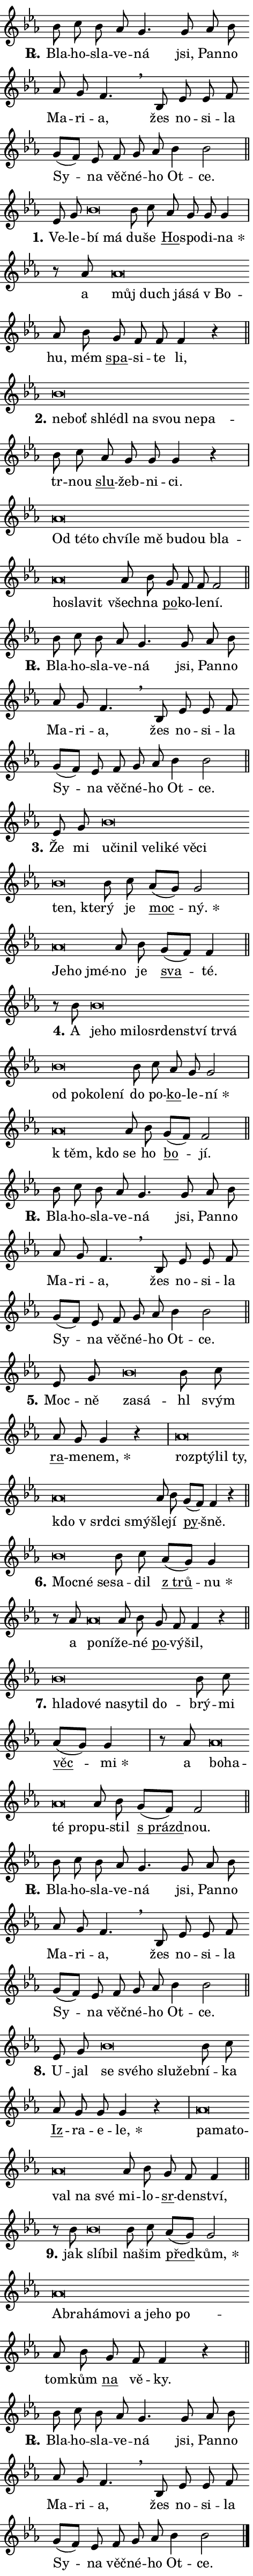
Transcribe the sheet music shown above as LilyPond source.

\version "2.24.0"
\header { tagline = "" }
\paper {
  indent = 0\cm
  top-margin = 0\cm
  right-margin = 0.13\cm % to fit lyric hyphens
  bottom-margin = 0\cm
  left-margin = 0\cm
  paper-width = 8\cm
  page-breaking = #ly:one-page-breaking
  system-system-spacing.basic-distance = #11
  score-system-spacing.basic-distance = #11
  ragged-last = ##f
}


%% Author: Thomas Morley
%% https://lists.gnu.org/archive/html/lilypond-user/2020-05/msg00002.html
#(define (line-position grob)
"Returns position of @var[grob} in current system:
   @code{'start}, if at first time-step
   @code{'end}, if at last time-step
   @code{'middle} otherwise
"
  (let* ((col (ly:item-get-column grob))
         (ln (ly:grob-object col 'left-neighbor))
         (rn (ly:grob-object col 'right-neighbor))
         (col-to-check-left (if (ly:grob? ln) ln col))
         (col-to-check-right (if (ly:grob? rn) rn col))
         (break-dir-left
           (and
             (ly:grob-property col-to-check-left 'non-musical #f)
             (ly:item-break-dir col-to-check-left)))
         (break-dir-right
           (and
             (ly:grob-property col-to-check-right 'non-musical #f)
             (ly:item-break-dir col-to-check-right))))
        (cond ((eqv? 1 break-dir-left) 'start)
              ((eqv? -1 break-dir-right) 'end)
              (else 'middle))))

#(define (tranparent-at-line-position vctor)
  (lambda (grob)
  "Relying on @code{line-position} select the relevant enry from @var{vctor}.
Used to determine transparency,"
    (case (line-position grob)
      ((end) (not (vector-ref vctor 0)))
      ((middle) (not (vector-ref vctor 1)))
      ((start) (not (vector-ref vctor 2))))))

noteHeadBreakVisibility =
#(define-music-function (break-visibility)(vector?)
"Makes @code{NoteHead}s transparent relying on @var{break-visibility}"
#{
  \override NoteHead.transparent =
    #(tranparent-at-line-position break-visibility)
#})

#(define delete-ledgers-for-transparent-note-heads
  (lambda (grob)
    "Reads whether a @code{NoteHead} is transparent.
If so this @code{NoteHead} is removed from @code{'note-heads} from
@var{grob}, which is supposed to be @code{LedgerLineSpanner}.
As a result ledgers are not printed for this @code{NoteHead}"
    (let* ((nhds-array (ly:grob-object grob 'note-heads))
           (nhds-list
             (if (ly:grob-array? nhds-array)
                 (ly:grob-array->list nhds-array)
                 '()))
           ;; Relies on the transparent-property being done before
           ;; Staff.LedgerLineSpanner.after-line-breaking is executed.
           ;; This is fragile ...
           (to-keep
             (remove
               (lambda (nhd)
                 (ly:grob-property nhd 'transparent #f))
               nhds-list)))
      ;; TODO find a better method to iterate over grob-arrays, similiar
      ;; to filter/remove etc for lists
      ;; For now rebuilt from scratch
      (set! (ly:grob-object grob 'note-heads)  '())
      (for-each
        (lambda (nhd)
          (ly:pointer-group-interface::add-grob grob 'note-heads nhd))
        to-keep))))

squashNotes = {
  \override NoteHead.X-extent = #'(-0.2 . 0.2)
  \override NoteHead.Y-extent = #'(-0.75 . 0)
  \override NoteHead.stencil =
    #(lambda (grob)
       (let ((pos (ly:grob-property grob 'staff-position)))
         (begin
           (if (< pos -7) (display "ERROR: Lower brevis then expected\n") (display ""))
           (if (<= pos -6) ly:text-interface::print ly:note-head::print))))
}
unSquashNotes = {
  \revert NoteHead.X-extent
  \revert NoteHead.Y-extent
  \revert NoteHead.stencil
}

hideNotes = \noteHeadBreakVisibility #begin-of-line-visible
unHideNotes = \noteHeadBreakVisibility #all-visible

% work-around for resetting accidentals
% https://lilypond.org/doc/v2.23/Documentation/notation/displaying-rhythms#unmetered-music
cadenzaMeasure = {
  \cadenzaOff
  \partial 1024 s1024
  \cadenzaOn
}

#(define-markup-command (accent layout props text) (markup?)
  "Underline accented syllable"
  (interpret-markup layout props
    #{\markup \override #'(offset . 4.3) \underline { #text }#}))

responsum = \markup \concat {
  "R" \hspace #-1.05 \path #0.1 #'((moveto 0 0.07) (lineto 0.9 0.8)) \hspace #0.05 "."
}

spaceSize = #0.6828661417322834 % exact space size for TeX Gyre Schola

\layout {
  \context {
    \Staff
    \remove "Time_signature_engraver"
    \override LedgerLineSpanner.after-line-breaking = #delete-ledgers-for-transparent-note-heads
  }
  \context {
    \Lyrics {
      \override LyricSpace.minimum-distance = \spaceSize
      \override LyricText.font-name = #"TeX Gyre Schola"
      \override LyricText.font-size = 1
      \override StanzaNumber.font-name = #"TeX Gyre Schola Bold"
      \override StanzaNumber.font-size = 1
    }
  }
  \context {
    \Score 
    \override NoteHead.text =
      #(lambda (grob) 
        (let ((pos (ly:grob-property grob 'staff-position)))
          #{\markup {
            \combine
              \halign #-0.55 \raise #(if (= pos -6) 0 0.5) \override #'(thickness . 2) \draw-line #'(3.2 . 0)
              \musicglyph "noteheads.sM1"
          }#}))
  }
}

% magnetic-lyrics.ily
%
%   written by
%     Jean Abou Samra <jean@abou-samra.fr>
%     Werner Lemberg <wl@gnu.org>
%
%   adapted by
%     Jiri Hon <jiri.hon@gmail.com>
%
% Version 2022-Apr-15

% https://www.mail-archive.com/lilypond-user@gnu.org/msg149350.html

#(define (Left_hyphen_pointer_engraver context)
   "Collect syllable-hyphen-syllable occurrences in lyrics and store
them in properties.  This engraver only looks to the left.  For
example, if the lyrics input is @code{foo -- bar}, it does the
following.

@itemize @bullet
@item
Set the @code{text} property of the @code{LyricHyphen} grob between
@q{foo} and @q{bar} to @code{foo}.

@item
Set the @code{left-hyphen} property of the @code{LyricText} grob with
text @q{foo} to the @code{LyricHyphen} grob between @q{foo} and
@q{bar}.
@end itemize

Use this auxiliary engraver in combination with the
@code{lyric-@/text::@/apply-@/magnetic-@/offset!} hook."
   (let ((hyphen #f)
         (text #f))
     (make-engraver
      (acknowledgers
       ((lyric-syllable-interface engraver grob source-engraver)
        (set! text grob)))
      (end-acknowledgers
       ((lyric-hyphen-interface engraver grob source-engraver)
        ;(when (not (grob::has-interface grob 'lyric-space-interface))
          (set! hyphen grob)));)
      ((stop-translation-timestep engraver)
       (when (and text hyphen)
         (ly:grob-set-object! text 'left-hyphen hyphen))
       (set! text #f)
       (set! hyphen #f)))))

#(define (lyric-text::apply-magnetic-offset! grob)
   "If the space between two syllables is less than the value in
property @code{LyricText@/.details@/.squash-threshold}, move the right
syllable to the left so that it gets concatenated with the left
syllable.

Use this function as a hook for
@code{LyricText@/.after-@/line-@/breaking} if the
@code{Left_@/hyphen_@/pointer_@/engraver} is active."
   (let ((hyphen (ly:grob-object grob 'left-hyphen #f)))
     (when hyphen
       (let ((left-text (ly:spanner-bound hyphen LEFT)))
         (when (grob::has-interface left-text 'lyric-syllable-interface)
           (let* ((common (ly:grob-common-refpoint grob left-text X))
                  (this-x-ext (ly:grob-extent grob common X))
                  (left-x-ext
                   (begin
                     ;; Trigger magnetism for left-text.
                     (ly:grob-property left-text 'after-line-breaking)
                     (ly:grob-extent left-text common X)))
                  ;; `delta` is the gap width between two syllables.
                  (delta (- (interval-start this-x-ext)
                            (interval-end left-x-ext)))
                  (details (ly:grob-property grob 'details))
                  (threshold (assoc-get 'squash-threshold details 0.2)))
             (when (< delta threshold)
               (let* (;; We have to manipulate the input text so that
                      ;; ligatures crossing syllable boundaries are not
                      ;; disabled.  For languages based on the Latin
                      ;; script this is essentially a beautification.
                      ;; However, for non-Western scripts it can be a
                      ;; necessity.
                      (lt (ly:grob-property left-text 'text))
                      (rt (ly:grob-property grob 'text))
                      (is-space (grob::has-interface hyphen 'lyric-space-interface))
                      (space (if is-space " " ""))
                      (extra-delta (if is-space spaceSize 0))
                      ;; Append new syllable.
                      (ltrt-space (if (and (string? lt) (string? rt))
                                (string-append lt space rt)
                                (make-concat-markup (list lt space rt))))
                      ;; Right-align `ltrt` to the right side.
                      (ltrt-space-markup (grob-interpret-markup
                               grob
                               (make-translate-markup
                                (cons (interval-length this-x-ext) 0)
                                (make-right-align-markup ltrt-space)))))
                 (begin
                   ;; Don't print `left-text`.
                   (ly:grob-set-property! left-text 'stencil #f)
                   ;; Set text and stencil (which holds all collected
                   ;; syllables so far) and shift it to the left.
                   (ly:grob-set-property! grob 'text ltrt-space)
                   (ly:grob-set-property! grob 'stencil ltrt-space-markup)
                   (ly:grob-translate-axis! grob (- (- delta extra-delta)) X))))))))))


#(define (lyric-hyphen::displace-bounds-first grob)
   ;; Make very sure this callback isn't triggered too early.
   (let ((left (ly:spanner-bound grob LEFT))
         (right (ly:spanner-bound grob RIGHT)))
     (ly:grob-property left 'after-line-breaking)
     (ly:grob-property right 'after-line-breaking)
     (ly:lyric-hyphen::print grob)))

squashThreshold = #0.4

\layout {
  \context {
    \Lyrics
    \consists #Left_hyphen_pointer_engraver
    \override LyricText.after-line-breaking =
      #lyric-text::apply-magnetic-offset!
    \override LyricHyphen.stencil = #lyric-hyphen::displace-bounds-first
    \override LyricText.details.squash-threshold = \squashThreshold
    \override LyricHyphen.minimum-distance = 0
    \override LyricHyphen.minimum-length = \squashThreshold
  }
}

squashText = \override LyricText.details.squash-threshold = 9999
unSquashText = \override LyricText.details.squash-threshold = \squashThreshold

leftText = \override LyricText.self-alignment-X = #LEFT
unLeftText = \revert LyricText.self-alignment-X

starOffset = #(lambda (grob) 
                (let ((x_offset (ly:self-alignment-interface::aligned-on-x-parent grob)))
                  (if (= x_offset 0) 0 (+ x_offset 1.2))))

star = #(define-music-function (syllable)(string?)
"Append star separator at the end of a syllable"
#{
  \once \override LyricText.X-offset = #starOffset
  \lyricmode { \markup {
    #syllable
    \override #'((font-name . "TeX Gyre Schola Bold")) \hspace #0.2 \lower #0.65 \larger "*"
  } }
#})

starAccent = #(define-music-function (syllable)(string?)
"Append star separator at the end of a syllable and make accent"
#{
  \once \override LyricText.X-offset = #starOffset
  \lyricmode { \markup {
    \accent #syllable
    \override #'((font-name . "TeX Gyre Schola Bold")) \hspace #0.2 \lower #0.65 \larger "*"
  } }
#})

breath = #(define-music-function (syllable)(string?)
"Append breathing indicator at the end of a syllable"
#{
  \lyricmode { \markup { #syllable "+" } }
#})

optionalBreath = #(define-music-function (syllable)(string?)
"Append optional breathing indicator at the end of a syllable"
#{
  \lyricmode { \markup { #syllable "(+)" } }
#})


\score {
    <<
        \new Voice = "melody" { \cadenzaOn \key es \major \relative { bes'8 c bes as g4. \bar "" g8 as bes \bar "" as g f4. \breathe \bar "" bes,8 es es f \bar "" g[( f)] es \bar "" f g as \bar "" bes4 bes2 \cadenzaMeasure \bar "||" \break } }
        \new Lyrics \lyricsto "melody" { \lyricmode { \set stanza = \responsum
Bla -- ho -- sla -- ve -- ná jsi, Pan -- no Ma -- ri -- a, žes no -- si -- la Sy -- na věč -- né -- ho Ot -- ce. } }
    >>
    \layout {}
}

\score {
    <<
        \new Voice = "melody" { \cadenzaOn \key es \major \relative { es'8 g \bar "" \squashNotes bes\breve*1/16 \hideNotes \breve*1/16 \bar "" \unHideNotes \unSquashNotes bes8 c \bar "" as g g g4 \cadenzaMeasure \bar "|" r8 as8 \squashNotes as\breve*1/16 \hideNotes \breve*1/16 \bar "" \breve*1/16 \bar "" \breve*1/16 \breve*1/16 \bar "" \unHideNotes \unSquashNotes as8 bes \bar "" g f f f4 r \cadenzaMeasure \bar "||" \break } }
        \new Lyrics \lyricsto "melody" { \lyricmode { \set stanza = "1."
Ve -- le -- \leftText bí \squashText má \unLeftText \unSquashText du -- še \markup \accent Ho -- spo -- di -- \star na a \leftText můj \squashText duch já -- sá "v Bo" -- \unLeftText \unSquashText hu, mém \markup \accent spa -- si -- te li, } }
    >>
    \layout {}
}

\score {
    <<
        \new Voice = "melody" { \cadenzaOn \key es \major \relative { \squashNotes bes'\breve*1/16 \hideNotes \breve*1/16 \bar "" \breve*1/16 \bar "" \breve*1/16 \bar "" \breve*1/16 \bar "" \breve*1/16 \bar "" \breve*1/16 \breve*1/16 \bar "" \unHideNotes \unSquashNotes bes8 c \bar "" as g g g4 r \cadenzaMeasure \bar "|" \squashNotes as\breve*1/16 \hideNotes \breve*1/16 \bar "" \breve*1/16 \bar "" \breve*1/16 \bar "" \breve*1/16 \bar "" \breve*1/16 \bar "" \breve*1/16 \bar "" \breve*1/16 \bar "" \breve*1/16 \bar "" \breve*1/16 \bar "" \breve*1/16 \breve*1/16 \bar "" \unHideNotes \unSquashNotes as8 bes \bar "" g f f f2 \cadenzaMeasure \bar "||" \break } }
        \new Lyrics \lyricsto "melody" { \lyricmode { \set stanza = "2."
\leftText ne -- \squashText boť shlé -- dl na svou ne -- pa -- \unLeftText \unSquashText tr -- nou \markup \accent slu -- žeb -- ni -- ci.
\leftText Od \squashText té -- to chví -- le mě bu -- dou bla -- ho -- sla -- vit \unLeftText \unSquashText všech -- na \markup \accent po -- ko -- le -- ní. } }
    >>
    \layout {}
}

\score {
    <<
        \new Voice = "melody" { \cadenzaOn \key es \major \relative { bes'8 c bes as g4. \bar "" g8 as bes \bar "" as g f4. \breathe \bar "" bes,8 es es f \bar "" g[( f)] es \bar "" f g as \bar "" bes4 bes2 \cadenzaMeasure \bar "||" \break } }
        \new Lyrics \lyricsto "melody" { \lyricmode { \set stanza = \responsum
Bla -- ho -- sla -- ve -- ná jsi, Pan -- no Ma -- ri -- a, žes no -- si -- la Sy -- na věč -- né -- ho Ot -- ce. } }
    >>
    \layout {}
}

\score {
    <<
        \new Voice = "melody" { \cadenzaOn \key es \major \relative { es'8 g \bar "" \squashNotes bes\breve*1/16 \hideNotes \breve*1/16 \bar "" \breve*1/16 \bar "" \breve*1/16 \bar "" \breve*1/16 \bar "" \breve*1/16 \bar "" \breve*1/16 \bar "" \breve*1/16 \bar "" \breve*1/16 \breve*1/16 \bar "" \unHideNotes \unSquashNotes bes8 c \bar "" as[( g)] g2 \cadenzaMeasure \bar "|" \squashNotes as\breve*1/16 \hideNotes \breve*1/16 \breve*1/16 \bar "" \unHideNotes \unSquashNotes as8 bes \bar "" g[( f)] f4 \cadenzaMeasure \bar "||" \break } }
        \new Lyrics \lyricsto "melody" { \lyricmode { \set stanza = "3."
Že mi \leftText u -- \squashText či -- nil ve -- li -- ké vě -- ci ten, kte -- \unLeftText \unSquashText rý je \markup \accent moc -- \star ný. \leftText Je -- \squashText ho jmé -- \unLeftText \unSquashText no je \markup \accent sva -- té. } }
    >>
    \layout {}
}

\score {
    <<
        \new Voice = "melody" { \cadenzaOn \key es \major \relative { r8 bes' \squashNotes bes\breve*1/16 \hideNotes \breve*1/16 \bar "" \breve*1/16 \bar "" \breve*1/16 \bar "" \breve*1/16 \bar "" \breve*1/16 \bar "" \breve*1/16 \bar "" \breve*1/16 \bar "" \breve*1/16 \bar "" \breve*1/16 \bar "" \breve*1/16 \bar "" \breve*1/16 \bar "" \breve*1/16 \breve*1/16 \bar "" \unHideNotes \unSquashNotes bes8 c \bar "" as g g2 \cadenzaMeasure \bar "|" \squashNotes as\breve*1/16 \hideNotes \breve*1/16 \bar "" \unHideNotes \unSquashNotes as8 bes \bar "" g[( f)] f2 \cadenzaMeasure \bar "||" \break } }
        \new Lyrics \lyricsto "melody" { \lyricmode { \set stanza = "4."
A \leftText je -- \squashText ho mi -- lo -- sr -- den -- ství tr -- vá od po -- ko -- le -- ní \unLeftText \unSquashText do po -- \markup \accent ko -- le -- \star ní \leftText "k těm," \squashText kdo \unLeftText \unSquashText se ho \markup \accent bo -- jí. } }
    >>
    \layout {}
}

\score {
    <<
        \new Voice = "melody" { \cadenzaOn \key es \major \relative { bes'8 c bes as g4. \bar "" g8 as bes \bar "" as g f4. \breathe \bar "" bes,8 es es f \bar "" g[( f)] es \bar "" f g as \bar "" bes4 bes2 \cadenzaMeasure \bar "||" \break } }
        \new Lyrics \lyricsto "melody" { \lyricmode { \set stanza = \responsum
Bla -- ho -- sla -- ve -- ná jsi, Pan -- no Ma -- ri -- a, žes no -- si -- la Sy -- na věč -- né -- ho Ot -- ce. } }
    >>
    \layout {}
}

\score {
    <<
        \new Voice = "melody" { \cadenzaOn \key es \major \relative { es'8 g \bar "" \squashNotes bes\breve*1/16 \hideNotes \breve*1/16 \bar "" \unHideNotes \unSquashNotes bes8 c \bar "" as g g4 r \cadenzaMeasure \bar "|" \squashNotes as\breve*1/16 \hideNotes \breve*1/16 \bar "" \breve*1/16 \bar "" \breve*1/16 \bar "" \breve*1/16 \bar "" \breve*1/16 \bar "" \breve*1/16 \breve*1/16 \bar "" \unHideNotes \unSquashNotes as8 bes \bar "" g[( f)] f4 r \cadenzaMeasure \bar "||" \break } }
        \new Lyrics \lyricsto "melody" { \lyricmode { \set stanza = "5."
Moc -- ně \leftText za -- \squashText sá -- \unLeftText \unSquashText hl svým \markup \accent ra -- me -- \star nem, \leftText roz -- \squashText ptý -- lil ty, kdo "v srd" -- ci smý -- \unLeftText \unSquashText šle -- jí \markup \accent py -- šně. } }
    >>
    \layout {}
}

\score {
    <<
        \new Voice = "melody" { \cadenzaOn \key es \major \relative { \squashNotes bes'\breve*1/16 \hideNotes \breve*1/16 \breve*1/16 \bar "" \unHideNotes \unSquashNotes bes8 c \bar "" as[( g)] g4 \cadenzaMeasure \bar "|" r8 as8 \squashNotes as\breve*1/16 \hideNotes \breve*1/16 \bar "" \unHideNotes \unSquashNotes as8 bes \bar "" g f f4 r \cadenzaMeasure \bar "||" \break } }
        \new Lyrics \lyricsto "melody" { \lyricmode { \set stanza = "6."
\leftText Moc -- \squashText né se -- \unLeftText \unSquashText sa -- dil \markup \accent "z trů" -- \star nu a \leftText po -- \squashText ní -- \unLeftText \unSquashText že -- né \markup \accent po -- vý -- šil, } }
    >>
    \layout {}
}

\score {
    <<
        \new Voice = "melody" { \cadenzaOn \key es \major \relative { \squashNotes bes'\breve*1/16 \hideNotes \breve*1/16 \bar "" \breve*1/16 \bar "" \breve*1/16 \bar "" \breve*1/16 \bar "" \breve*1/16 \breve*1/16 \bar "" \unHideNotes \unSquashNotes bes8 c \bar "" as[( g)] g4 \cadenzaMeasure \bar "|" r8 as8 \squashNotes as\breve*1/16 \hideNotes \breve*1/16 \bar "" \breve*1/16 \breve*1/16 \bar "" \unHideNotes \unSquashNotes as8 bes \bar "" g[( f)] f2 \cadenzaMeasure \bar "||" \break } }
        \new Lyrics \lyricsto "melody" { \lyricmode { \set stanza = "7."
\leftText hla -- \squashText do -- vé na -- sy -- til do -- \unLeftText \unSquashText brý -- mi \markup \accent věc -- \star mi a \leftText bo -- \squashText ha -- té pro -- \unLeftText \unSquashText pu -- stil \markup \accent "s prázd" -- nou. } }
    >>
    \layout {}
}

\score {
    <<
        \new Voice = "melody" { \cadenzaOn \key es \major \relative { bes'8 c bes as g4. \bar "" g8 as bes \bar "" as g f4. \breathe \bar "" bes,8 es es f \bar "" g[( f)] es \bar "" f g as \bar "" bes4 bes2 \cadenzaMeasure \bar "||" \break } }
        \new Lyrics \lyricsto "melody" { \lyricmode { \set stanza = \responsum
Bla -- ho -- sla -- ve -- ná jsi, Pan -- no Ma -- ri -- a, žes no -- si -- la Sy -- na věč -- né -- ho Ot -- ce. } }
    >>
    \layout {}
}

\score {
    <<
        \new Voice = "melody" { \cadenzaOn \key es \major \relative { es'8 g \bar "" \squashNotes bes\breve*1/16 \hideNotes \breve*1/16 \bar "" \breve*1/16 \bar "" \breve*1/16 \breve*1/16 \bar "" \unHideNotes \unSquashNotes bes8 c \bar "" as g g g4 r \cadenzaMeasure \bar "|" \squashNotes as\breve*1/16 \hideNotes \breve*1/16 \bar "" \breve*1/16 \bar "" \breve*1/16 \bar "" \breve*1/16 \breve*1/16 \bar "" \unHideNotes \unSquashNotes as8 bes \bar "" g f f4 \cadenzaMeasure \bar "||" \break } }
        \new Lyrics \lyricsto "melody" { \lyricmode { \set stanza = "8."
U -- jal \leftText se \squashText své -- ho slu -- žeb -- \unLeftText \unSquashText ní -- ka \markup \accent Iz -- ra -- e -- \star le, \leftText pa -- \squashText ma -- to -- val na své \unLeftText \unSquashText mi -- lo -- \markup \accent sr -- den -- ství, } }
    >>
    \layout {}
}

\score {
    <<
        \new Voice = "melody" { \cadenzaOn \key es \major \relative { r8 bes' \squashNotes bes\breve*1/16 \hideNotes \breve*1/16 \bar "" \unHideNotes \unSquashNotes bes8 c \bar "" as[( g)] g2 \cadenzaMeasure \bar "|" \squashNotes as\breve*1/16 \hideNotes \breve*1/16 \bar "" \breve*1/16 \bar "" \breve*1/16 \bar "" \breve*1/16 \bar "" \breve*1/16 \bar "" \breve*1/16 \bar "" \breve*1/16 \breve*1/16 \bar "" \unHideNotes \unSquashNotes as8 bes \bar "" g f f4 r \cadenzaMeasure \bar "||" \break } }
        \new Lyrics \lyricsto "melody" { \lyricmode { \set stanza = "9."
jak \leftText slí -- \squashText bil \unLeftText \unSquashText na -- šim \markup \accent před -- \star kům, \leftText Ab -- \squashText ra -- há -- mo -- vi a je -- ho po -- \unLeftText \unSquashText tom -- kům \markup \accent na vě -- ky. } }
    >>
    \layout {}
}

\score {
    <<
        \new Voice = "melody" { \cadenzaOn \key es \major \relative { bes'8 c bes as g4. \bar "" g8 as bes \bar "" as g f4. \breathe \bar "" bes,8 es es f \bar "" g[( f)] es \bar "" f g as \bar "" bes4 bes2 \cadenzaMeasure \bar "||" \break } \bar "|." }
        \new Lyrics \lyricsto "melody" { \lyricmode { \set stanza = \responsum
Bla -- ho -- sla -- ve -- ná jsi, Pan -- no Ma -- ri -- a, žes no -- si -- la Sy -- na věč -- né -- ho Ot -- ce. } }
    >>
    \layout {}
}
